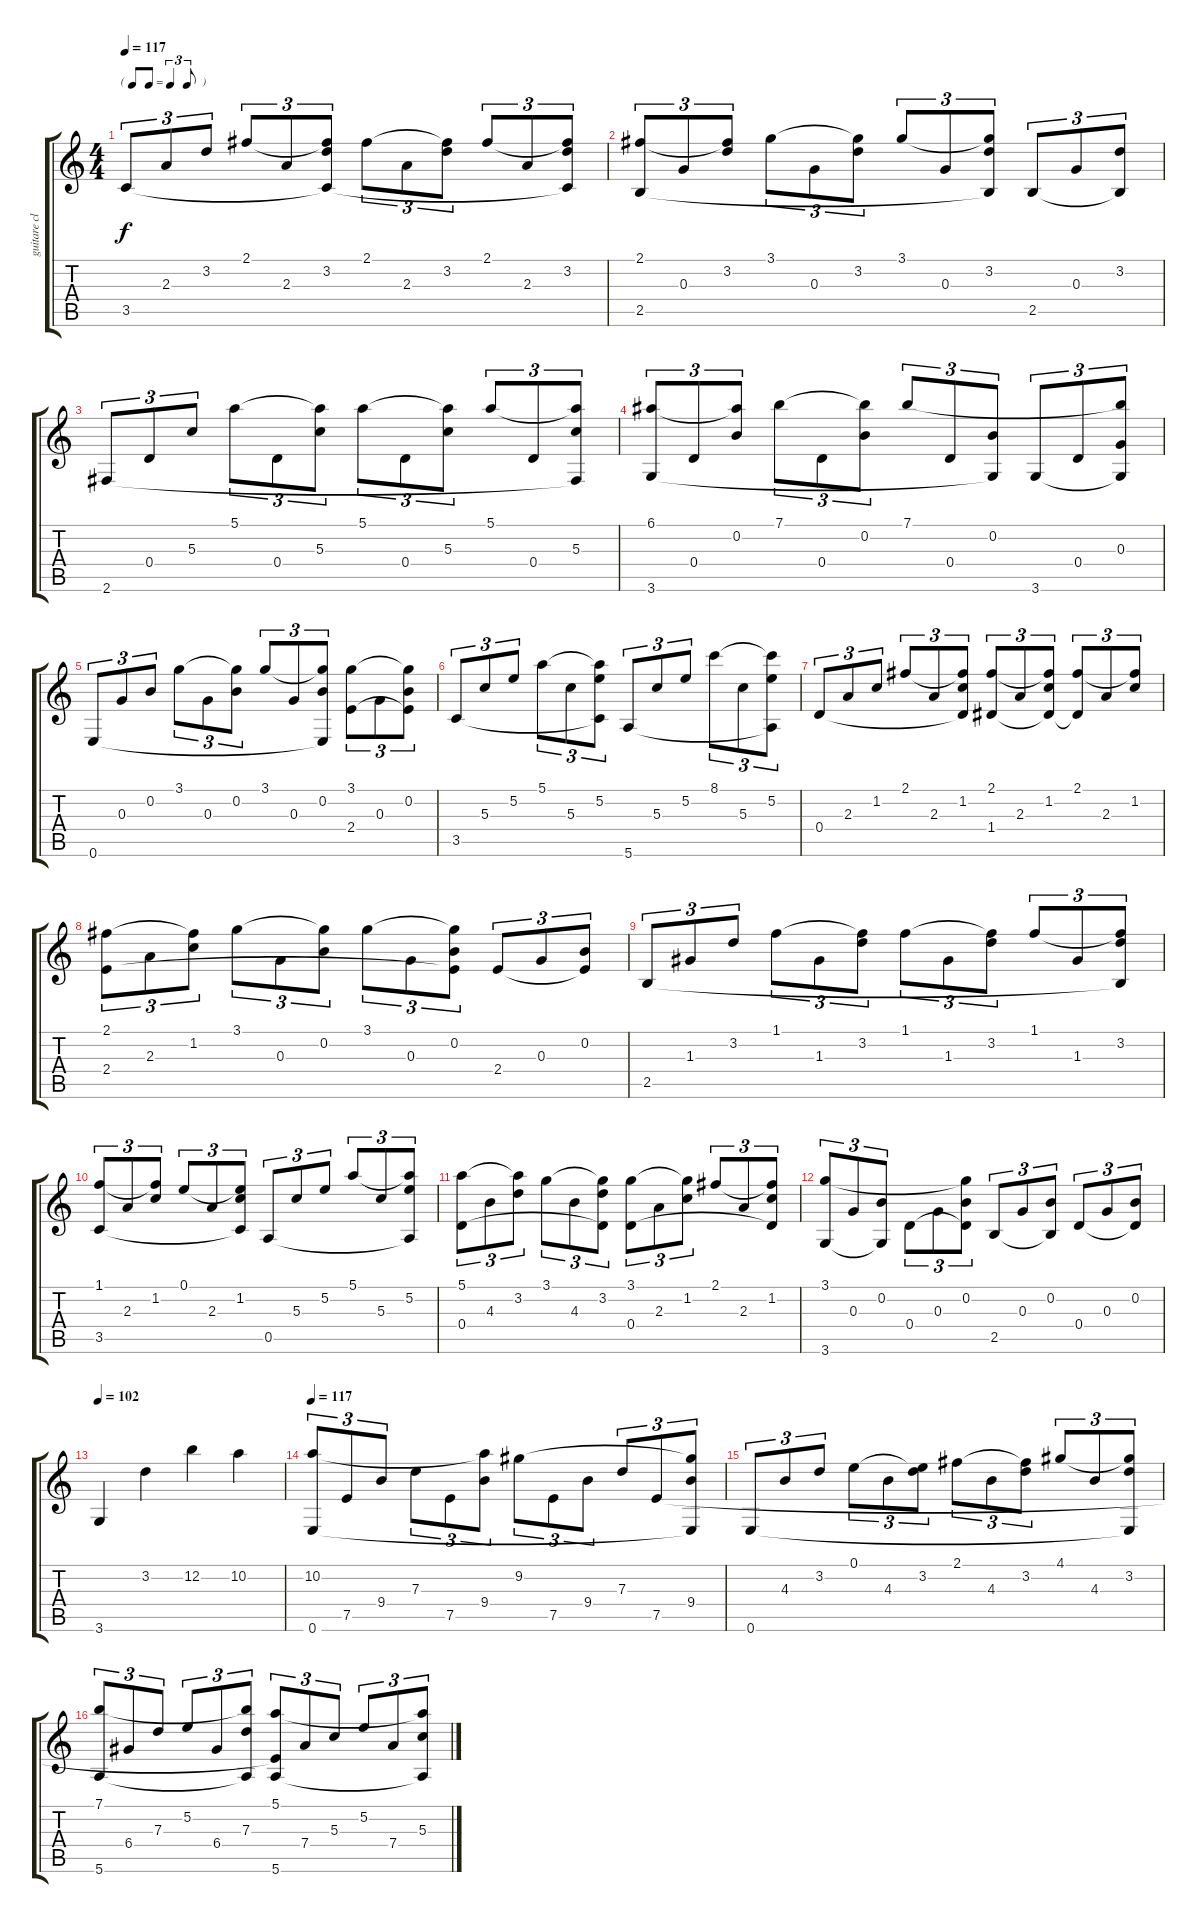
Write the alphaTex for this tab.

\track ("guitare classique" "guitare cl") {instrument acousticguitarnylon}
\staff {score tabs}
\tuning (E4 B3 G3 D3 A2 E2) {hide}
\ts (4 4)
\tf triplet8th
\tempo 117
\clef g2
\ks c
3.5.8{tu (3 2) dy f} 2.3.8{tu (3 2)} 3.2.8{tu (3 2)} 2.1.8{tu (3 2)} 2.3.8{tu (3 2)} (2.1{t} 3.2 3.5{t}).8{tu (3 2)} 2.1.8{tu (3 2)} 2.3.8{tu (3 2)} (2.1{t} 3.2).8{tu (3 2)} 2.1.8{tu (3 2)} 2.3.8{tu (3 2)} (2.1{t} 3.2 3.5{t}).8{tu (3 2)} |
(2.1 2.5).8{tu (3 2)} 0.3.8{tu (3 2)} (2.1{t} 3.2).8{tu (3 2)} 3.1.8{tu (3 2)} 0.3.8{tu (3 2)} (3.1{t} 3.2).8{tu (3 2)} 3.1.8{tu (3 2)} 0.3.8{tu (3 2)} (3.1{t} 3.2 2.5{t}).8{tu (3 2)} 2.5.8{tu (3 2)} 0.3.8{tu (3 2)} (3.2 2.5{t}).8{tu (3 2)} |
2.6.8{tu (3 2)} 0.4.8{tu (3 2)} 5.3.8{tu (3 2)} 5.1.8{tu (3 2)} 0.4.8{tu (3 2)} (5.1{t} 5.3).8{tu (3 2)} 5.1.8{tu (3 2)} 0.4.8{tu (3 2)} (5.1{t} 5.3).8{tu (3 2)} 5.1.8{tu (3 2)} 0.4.8{tu (3 2)} (5.1{t} 5.3 2.6{t}).8{tu (3 2)} |
(6.1 3.6).8{tu (3 2)} 0.4.8{tu (3 2)} (6.1{t} 0.2).8{tu (3 2)} 7.1.8{tu (3 2)} 0.4.8{tu (3 2)} (7.1{t} 0.2).8{tu (3 2)} 7.1.8{tu (3 2)} 0.4.8{tu (3 2)} (0.2 3.6{t}).8{tu (3 2)} 3.6.8{tu (3 2)} 0.4.8{tu (3 2)} (7.1{t} 0.3 3.6{t}).8{tu (3 2)} |
0.6.8{tu (3 2)} 0.3.8{tu (3 2)} 0.2.8{tu (3 2)} 3.1.8{tu (3 2)} 0.3.8{tu (3 2)} (3.1{t} 0.2).8{tu (3 2)} 3.1.8{tu (3 2)} 0.3.8{tu (3 2)} (3.1{t} 0.2 0.6{t}).8{tu (3 2)} (3.1 2.4).8{tu (3 2)} 0.3.8{tu (3 2)} (3.1{t} 0.2 2.4{t}).8{tu (3 2)} |
3.5.8{tu (3 2)} 5.3.8{tu (3 2)} 5.2.8{tu (3 2)} 5.1.8{tu (3 2)} 5.3.8{tu (3 2)} (5.1{t} 5.2 3.5{t}).8{tu (3 2)} 5.6.8{tu (3 2)} 5.3.8{tu (3 2)} 5.2.8{tu (3 2)} 8.1.8{tu (3 2)} 5.3.8{tu (3 2)} (8.1{t} 5.2 5.6{t}).8{tu (3 2)} |
0.4.8{tu (3 2)} 2.3.8{tu (3 2)} 1.2.8{tu (3 2)} 2.1.8{tu (3 2)} 2.3.8{tu (3 2)} (2.1{t} 1.2 0.4{t}).8{tu (3 2)} (2.1 1.4).8{tu (3 2)} 2.3.8{tu (3 2)} (2.1{t} 1.2 1.4{t}).8{tu (3 2)} (2.1 1.4{t}).8{tu (3 2)} 2.3.8{tu (3 2)} (2.1{t} 1.2).8{tu (3 2)} |
(2.1 2.4).8{tu (3 2)} 2.3.8{tu (3 2)} (2.1{t} 1.2).8{tu (3 2)} 3.1.8{tu (3 2)} 0.3.8{tu (3 2)} (3.1{t} 0.2).8{tu (3 2)} 3.1.8{tu (3 2)} 0.3.8{tu (3 2)} (3.1{t} 0.2 2.4{t}).8{tu (3 2)} 2.4.8{tu (3 2)} 0.3.8{tu (3 2)} (0.2 2.4{t}).8{tu (3 2)} |
2.5.8{tu (3 2)} 1.3.8{tu (3 2)} 3.2.8{tu (3 2)} 1.1.8{tu (3 2)} 1.3.8{tu (3 2)} (1.1{t} 3.2).8{tu (3 2)} 1.1.8{tu (3 2)} 1.3.8{tu (3 2)} (1.1{t} 3.2).8{tu (3 2)} 1.1.8{tu (3 2)} 1.3.8{tu (3 2)} (1.1{t} 3.2 2.5{t}).8{tu (3 2)} |
(1.1 3.5).8{tu (3 2)} 2.3.8{tu (3 2)} (1.1{t} 1.2).8{tu (3 2)} 0.1.8{tu (3 2)} 2.3.8{tu (3 2)} (0.1{t} 1.2 3.5{t}).8{tu (3 2)} 0.5.8{tu (3 2)} 5.3.8{tu (3 2)} 5.2.8{tu (3 2)} 5.1.8{tu (3 2)} 5.3.8{tu (3 2)} (5.1{t} 5.2 0.5{t}).8{tu (3 2)} |
(5.1 0.4).8{tu (3 2)} 4.3.8{tu (3 2)} (5.1{t} 3.2).8{tu (3 2)} 3.1.8{tu (3 2)} 4.3.8{tu (3 2)} (3.1{t} 3.2 0.4{t}).8{tu (3 2)} (3.1 0.4).8{tu (3 2)} 2.3.8{tu (3 2)} (3.1{t} 1.2).8{tu (3 2)} 2.1.8{tu (3 2)} 2.3.8{tu (3 2)} (2.1{t} 1.2 0.4{t}).8{tu (3 2)} |
(3.1 3.6).8{tu (3 2)} 0.3.8{tu (3 2)} (0.2 3.6{t}).8{tu (3 2)} 0.4.8{tu (3 2)} 0.3.8{tu (3 2)} (3.1{t} 0.2 0.4{t}).8{tu (3 2)} 2.5.8{tu (3 2)} 0.3.8{tu (3 2)} (0.2 2.5{t}).8{tu (3 2)} 0.4.8{tu (3 2)} 0.3.8{tu (3 2)} (0.2 0.4{t}).8{tu (3 2)} |
\tempo 102
3.6.4 3.2.4 12.2.4 10.2.4 |
\tempo 117
(10.2 0.6).8{tu (3 2)} 7.5.8{tu (3 2)} 9.4.8{tu (3 2)} 7.3.8{tu (3 2)} 7.5.8{tu (3 2)} (10.2{t} 9.4).8{tu (3 2)} 9.2.8{tu (3 2)} 7.5.8{tu (3 2)} 9.4.8{tu (3 2)} 7.3.8{tu (3 2)} 7.5.8{tu (3 2)} (9.2{t} 9.4 0.6{t}).8{tu (3 2)} |
0.6.8{tu (3 2)} 4.3.8{tu (3 2)} 3.2.8{tu (3 2)} 0.1.8{tu (3 2)} 4.3.8{tu (3 2)} (0.1{t} 3.2).8{tu (3 2)} 2.1.8{tu (3 2)} 4.3.8{tu (3 2)} (2.1{t} 3.2).8{tu (3 2)} 4.1.8{tu (3 2)} 4.3.8{tu (3 2)} (4.1{t} 3.2 0.6{t}).8{tu (3 2)} |
(7.1 5.6).8{tu (3 2)} 6.4.8{tu (3 2)} 7.3.8{tu (3 2)} 5.2.8{tu (3 2)} 6.4.8{tu (3 2)} (7.1{t} 7.3 5.6{t}).8{tu (3 2)} (5.1 7.5{t} 5.6).8{tu (3 2)} 7.4.8{tu (3 2)} 5.3.8{tu (3 2)} 5.2.8{tu (3 2)} 7.4.8{tu (3 2)} (5.1{t} 5.3 5.6{t}).8{tu (3 2)}
